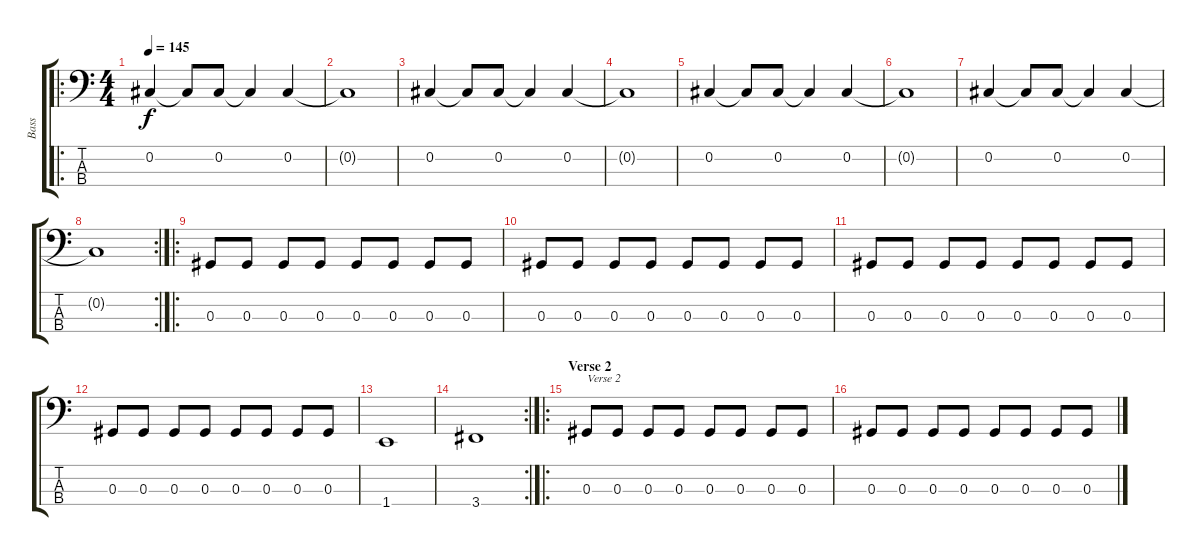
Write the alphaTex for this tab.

\track ("Bass" "Bass") {instrument electricbasspick}
\staff {score tabs}
\tuning (Gb2 Db2 Ab1 Eb1) {hide}
\ro
\ts (4 4)
\tempo 145
\clef f4
\ks c
0.2.4{dy f} 0.2{t}.8 0.2.8 0.2{t}.4 0.2.4 |
0.2{t}.1 |
0.2.4 0.2{t}.8 0.2.8 0.2{t}.4 0.2.4 |
0.2{t}.1 |
0.2.4 0.2{t}.8 0.2.8 0.2{t}.4 0.2.4 |
0.2{t}.1 |
0.2.4 0.2{t}.8 0.2.8 0.2{t}.4 0.2.4 |
\rc 2
0.2{t}.1 |
\ro
0.3.8 0.3.8 0.3.8 0.3.8 0.3.8 0.3.8 0.3.8 0.3.8 |
0.3.8 0.3.8 0.3.8 0.3.8 0.3.8 0.3.8 0.3.8 0.3.8 |
0.3.8 0.3.8 0.3.8 0.3.8 0.3.8 0.3.8 0.3.8 0.3.8 |
0.3.8 0.3.8 0.3.8 0.3.8 0.3.8 0.3.8 0.3.8 0.3.8 |
1.4.1 |
\rc 2
3.4.1 |
\ro
\section ("" "Verse 2")
0.3.8{txt "Verse 2"} 0.3.8 0.3.8 0.3.8 0.3.8 0.3.8 0.3.8 0.3.8 |
0.3.8 0.3.8 0.3.8 0.3.8 0.3.8 0.3.8 0.3.8 0.3.8
